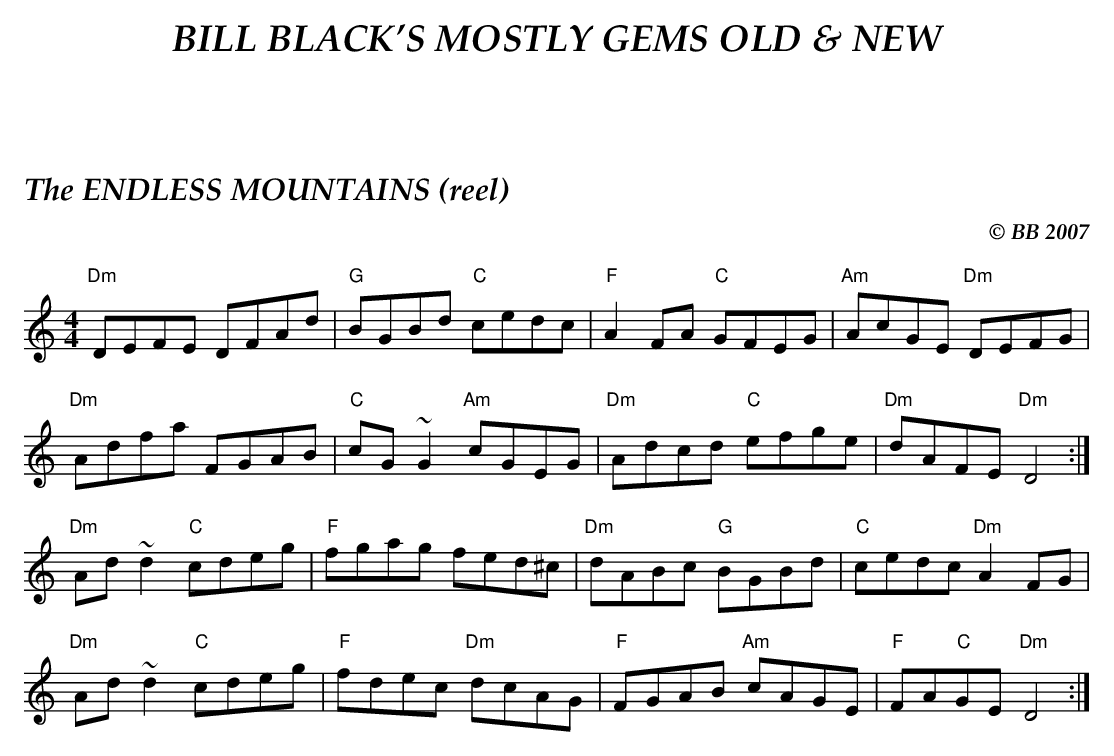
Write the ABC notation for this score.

X:1
T:ENDLESS MOUNTAINS (reel), The
C:© BB 2007
M:4/4
Q:1/4=180
L:1/8
K:Ddor
"Dm"DEFE DFAd|"G"BGBd "C"cedc|"F"A2FA "C"GFEG|"Am"AcGE "Dm"DEFG|
"Dm"Adfa FGAB|"C"cG ~G2 "Am"cGEG|"Dm"Adcd "C"efge|"Dm"dAFE "Dm"D4 :|
"Dm"Ad~d2 "C"cdeg|"F"fgag fed^c|"Dm"dABc "G"BGBd|"C"cedc "Dm"A2 FG|
"Dm"Ad~d2 "C"cdeg|"F"fdec "Dm"dcAG|"F"FGAB "Am"cAGE|"F"FA"C"GE "Dm"D4 :|
